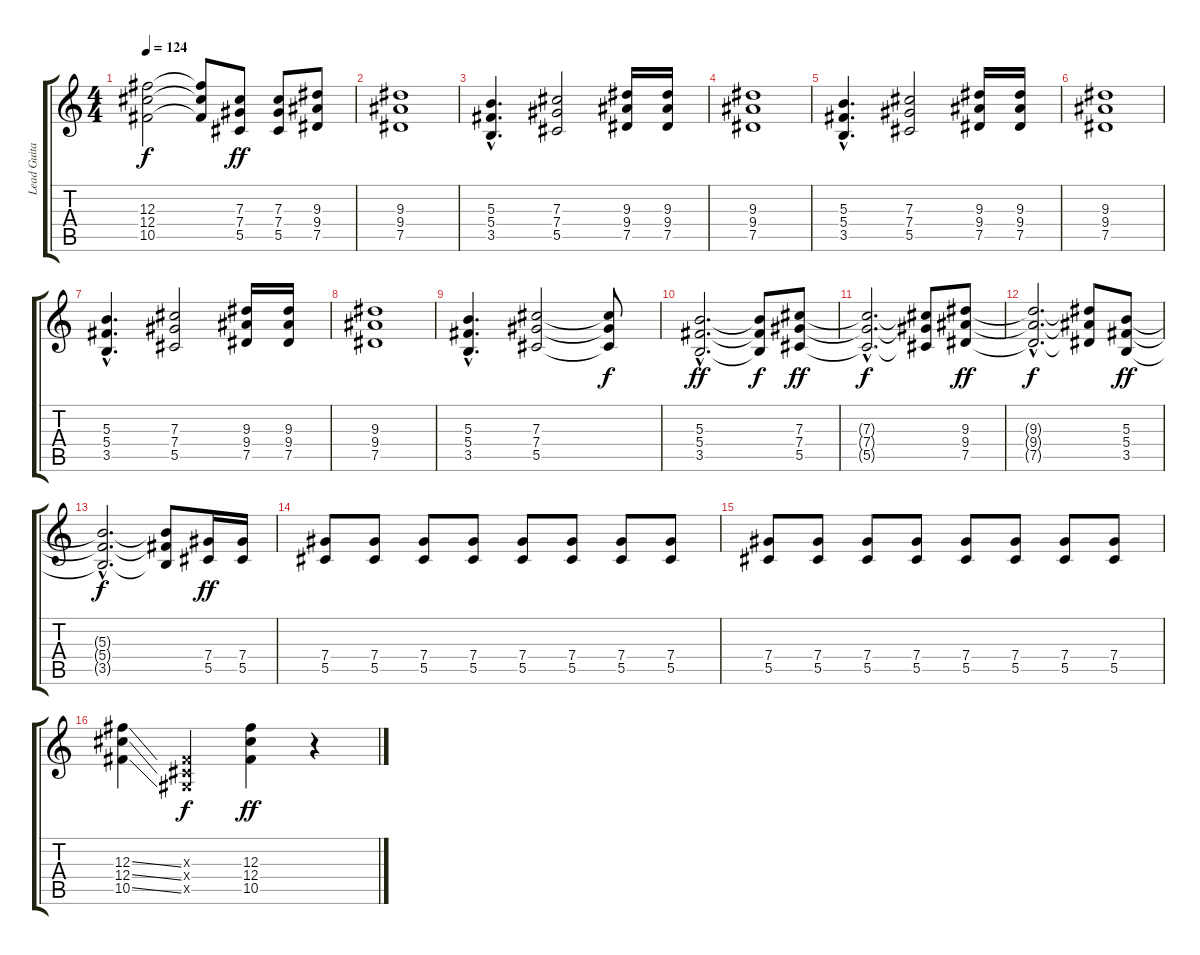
\track ("Lead Guitar" "Lead Guita") {instrument overdrivenguitar}
\staff {score tabs}
\tuning (Eb4 Bb3 Gb3 Db3 Ab2 Eb2) {hide}
\ts (4 4)
\tempo 124
\clef g2
\ks c
(12.3{t} 12.4{t} 10.5{t}).2{dy f} (12.3{t} 12.4{t} 10.5{t}).8 (7.3 7.4 5.5).8{dy ff} (7.3 7.4 5.5).8 (9.3 9.4 7.5).8 |
(9.3 9.4 7.5).1 |
(5.3{hac} 5.4{hac} 3.5{hac}).4{d} (7.3 7.4 5.5).2 (9.3 9.4 7.5).16 (9.3 9.4 7.5).16 |
(9.3 9.4 7.5).1 |
(5.3{hac} 5.4{hac} 3.5{hac}).4{d} (7.3 7.4 5.5).2 (9.3 9.4 7.5).16 (9.3 9.4 7.5).16 |
(9.3 9.4 7.5).1 |
(5.3{hac} 5.4{hac} 3.5{hac}).4{d} (7.3 7.4 5.5).2 (9.3 9.4 7.5).16 (9.3 9.4 7.5).16 |
(9.3 9.4 7.5).1 |
(5.3{hac} 5.4{hac} 3.5{hac}).4{d} (7.3 7.4 5.5).2 (7.3{t} 7.4{t} 5.5{t}).8{dy f} |
(5.3{hac} 5.4{hac} 3.5{hac}).2{d dy ff} (5.3{t} 5.4{t} 3.5{t}).8{dy f} (7.3 7.4 5.5).8{dy ff} |
(7.3{hac t} 7.4{hac t} 5.5{hac t}).2{d dy f} (7.3{t} 7.4{t} 5.5{t}).8 (9.3 9.4 7.5).8{dy ff} |
(9.3{hac t} 9.4{hac t} 7.5{hac t}).2{d dy f} (9.3{t} 9.4{t} 7.5{t}).8 (5.3 5.4 3.5).8{dy ff} |
(5.3{hac t} 5.4{hac t} 3.5{hac t}).2{d dy f} (5.3{t} 5.4{t} 3.5{t}).8 (7.4 5.5).16{dy ff} (7.4 5.5).16 |
(7.4 5.5).8 (7.4 5.5).8 (7.4 5.5).8 (7.4 5.5).8 (7.4 5.5).8 (7.4 5.5).8 (7.4 5.5).8 (7.4 5.5).8 |
(7.4 5.5).8 (7.4 5.5).8 (7.4 5.5).8 (7.4 5.5).8 (7.4 5.5).8 (7.4 5.5).8 (7.4 5.5).8 (7.4 5.5).8 |
(12.3{ss} 12.4{ss} 10.5{ss}).4 (0.3{x} 0.4{x} 0.5{x}).4{dy f} (12.3{ss} 12.4{ss} 10.5{ss}).4{dy ff} r.4
